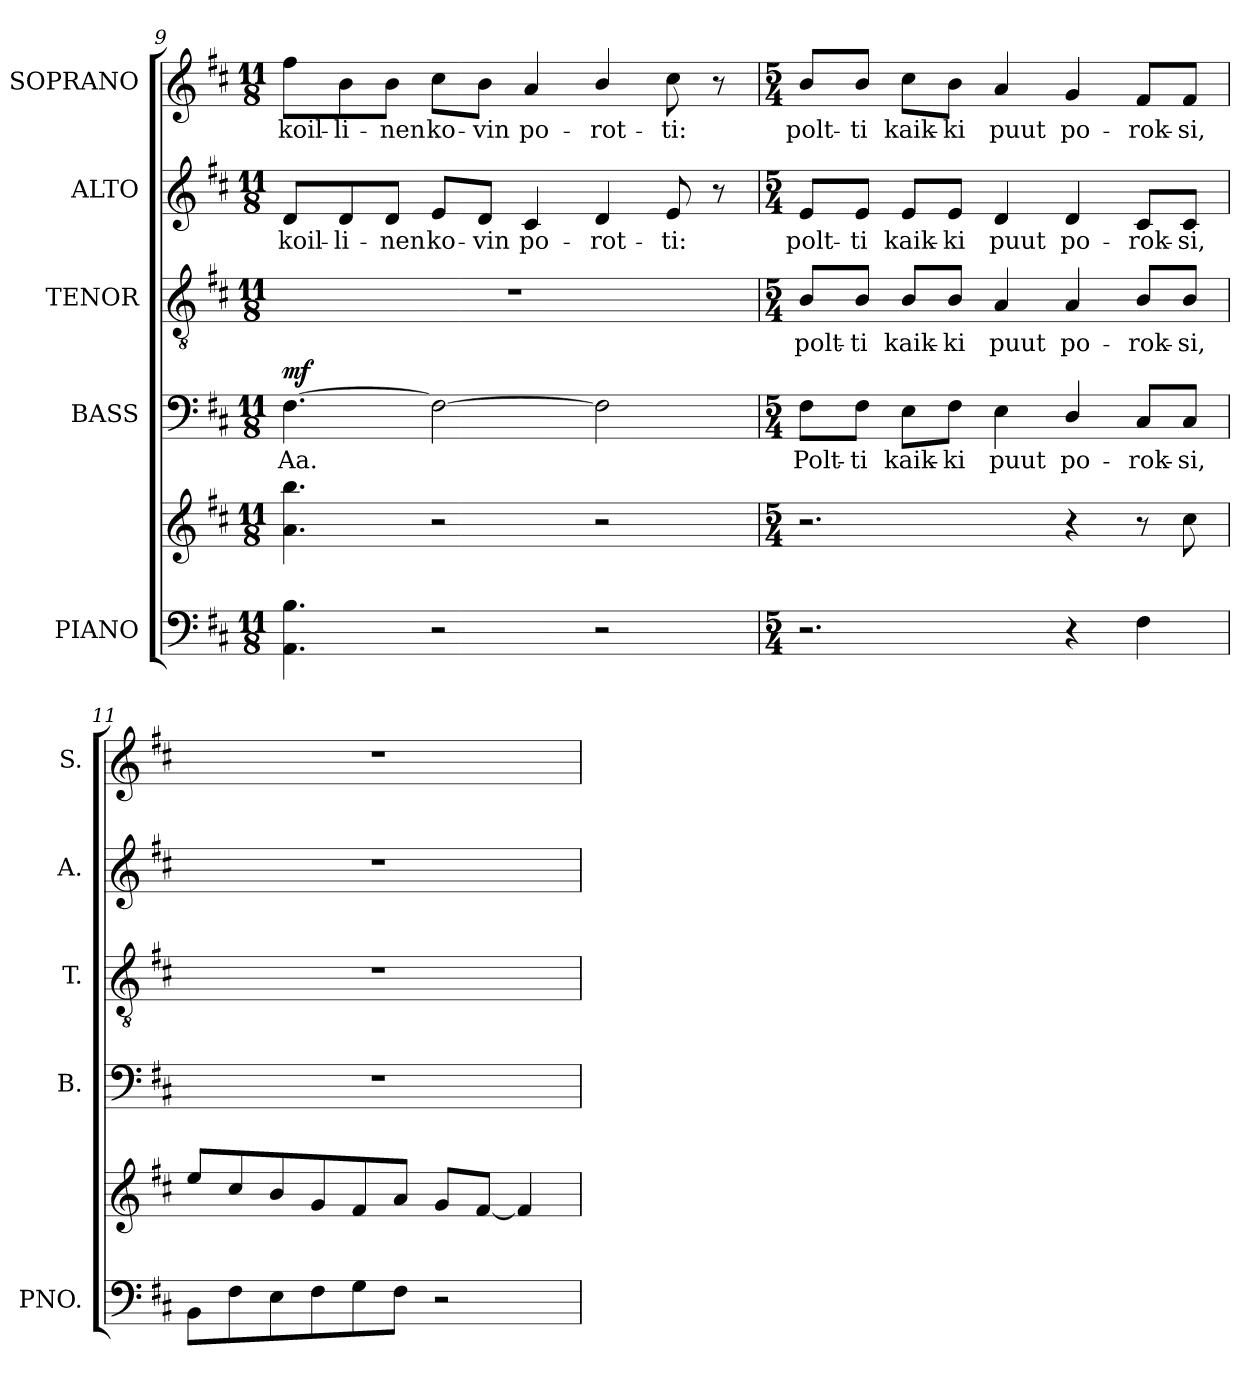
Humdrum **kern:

**kern	**kern	**kern	**text	**dynam	**kern	**text	**kern	**text	**kern	**text
*part5	*part5	*part4	*part4	*part4	*part3	*part3	*part2	*part2	*part1	*part1
*staff6	*staff5	*staff4	*staff4	*staff4	*staff3	*staff3	*staff2	*staff2	*staff1	*staff1
*I"PIANO	*	*I"BASS	*	*	*I"TENOR	*	*I"ALTO	*	*I"SOPRANO	*
*I'PNO.	*	*I'B.	*	*	*I'T.	*	*I'A.	*	*I'S.	*
!!LO:LB:g=z
*clefF4	*clefG2	*clefF4	*	*	*clefGv2	*	*clefG2	*	*clefG2	*
*	*	*	*	*	*ITrd7c12	*	*	*	*	*
*k[f#c#]	*k[f#c#]	*k[f#c#]	*	*	*k[f#c#]	*	*k[f#c#]	*	*k[f#c#]	*
*D:	*D:	*D:	*	*	*D:	*	*D:	*	*D:	*
*M11/8	*M11/8	*M11/8	*	*	*M11/8	*	*M11/8	*	*M11/8	*
=9	=9	=9	=9	=9	=9	=9	=9	=9	=9	=9
!	!	!	!LO:LY:b:color=#000000	!	!LO:N:vis=1	!	!	!	!	!
!	!	!	!	!	!	!	!	!LO:LY:b:color=#000000	!	!
!	!	!	!	!	!	!	!	!	!	!LO:LY:b:color=#000000
4.AAi\ 4.Bi	4.ai\ 4.bbi	[4.F#i\	Aa.	mf	8%11r	.	8di/L	koil-	8ff#i\L	koil-
!	!	!	!	!	!	!	!	!LO:LY:b:color=#000000	!	!
!	!	!	!	!	!	!	!	!	!	!LO:LY:b:color=#000000
.	.	.	.	.	.	.	8di/	-li-	8bi\	-li-
!	!	!	!	!	!	!	!	!LO:LY:b:color=#000000	!	!
!	!	!	!	!	!	!	!	!	!	!LO:LY:b:color=#000000
.	.	.	.	.	.	.	8di/J	-nen	8bi\J	-nen
!	!	!	!	!	!	!	!	!LO:LY:b:color=#000000	!	!
!	!	!	!	!	!	!	!	!	!	!LO:LY:b:color=#000000
2r	2r	2F#i\_	.	.	.	.	8ei/L	ko-	8cc#i\L	ko-
!	!	!	!	!	!	!	!	!LO:LY:b:color=#000000	!	!
!	!	!	!	!	!	!	!	!	!	!LO:LY:b:color=#000000
.	.	.	.	.	.	.	8di/J	-vin	8bi\J	-vin
!	!	!	!	!	!	!	!	!LO:LY:b:color=#000000	!	!
!	!	!	!	!	!	!	!	!	!	!LO:LY:b:color=#000000
.	.	.	.	.	.	.	4c#i/	po-	4ai/	po-
!	!	!	!	!	!	!	!	!LO:LY:b:color=#000000	!	!
!	!	!	!	!	!	!	!	!	!	!LO:LY:b:color=#000000
2r	2r	2F#i\]	.	.	.	.	4di/	-rot-	4bi/	-rot-
!	!	!	!	!	!	!	!	!LO:LY:b:color=#000000	!	!
!	!	!	!	!	!	!	!	!	!	!LO:LY:b:color=#000000
.	.	.	.	.	.	.	8ei/	-ti:	8cc#i\	-ti:
.	.	.	.	.	.	.	8r	.	8r	.
=10	=10	=10	=10	=10	=10	=10	=10	=10	=10	=10
*M5/4	*M5/4	*M5/4	*	*	*M5/4	*	*M5/4	*	*M5/4	*
!	!	!	!LO:LY:b:color=#000000	!	!	!	!	!	!	!
!	!	!	!	!	!	!LO:LY:b:color=#000000	!	!	!	!
!	!	!	!	!	!	!	!	!LO:LY:b:color=#000000	!	!
!	!	!	!	!	!	!	!	!	!	!LO:LY:b:color=#000000
2.r	2.r	8F#i\L	Polt-	.	8BBi/L	polt-	8ei/L	polt-	8bi/L	polt-
!	!	!	!LO:LY:b:color=#000000	!	!	!	!	!	!	!
!	!	!	!	!	!	!LO:LY:b:color=#000000	!	!	!	!
!	!	!	!	!	!	!	!	!LO:LY:b:color=#000000	!	!
!	!	!	!	!	!	!	!	!	!	!LO:LY:b:color=#000000
.	.	8F#i\J	-ti	.	8BBi/J	-ti	8ei/J	-ti	8bi/J	-ti
!	!	!	!LO:LY:b:color=#000000	!	!	!	!	!	!	!
!	!	!	!	!	!	!LO:LY:b:color=#000000	!	!	!	!
!	!	!	!	!	!	!	!	!LO:LY:b:color=#000000	!	!
!	!	!	!	!	!	!	!	!	!	!LO:LY:b:color=#000000
.	.	8Ei\L	kaik-	.	8BBi/L	kaik-	8ei/L	kaik-	8cc#i\L	kaik-
!	!	!	!LO:LY:b:color=#000000	!	!	!	!	!	!	!
!	!	!	!	!	!	!LO:LY:b:color=#000000	!	!	!	!
!	!	!	!	!	!	!	!	!LO:LY:b:color=#000000	!	!
!	!	!	!	!	!	!	!	!	!	!LO:LY:b:color=#000000
.	.	8F#i\J	-ki	.	8BBi/J	-ki	8ei/J	-ki	8bi\J	-ki
!	!	!	!LO:LY:b:color=#000000	!	!	!	!	!	!	!
!	!	!	!	!	!	!LO:LY:b:color=#000000	!	!	!	!
!	!	!	!	!	!	!	!	!LO:LY:b:color=#000000	!	!
!	!	!	!	!	!	!	!	!	!	!LO:LY:b:color=#000000
.	.	4Ei\	puut	.	4AAi/	puut	4di/	puut	4ai/	puut
!	!	!	!LO:LY:b:color=#000000	!	!	!	!	!	!	!
!	!	!	!	!	!	!LO:LY:b:color=#000000	!	!	!	!
!	!	!	!	!	!	!	!	!LO:LY:b:color=#000000	!	!
!	!	!	!	!	!	!	!	!	!	!LO:LY:b:color=#000000
4r	4r	4Di/	po-	.	4AAi/	po-	4di/	po-	4gi/	po-
!	!	!	!LO:LY:b:color=#000000	!	!	!	!	!	!	!
!	!	!	!	!	!	!LO:LY:b:color=#000000	!	!	!	!
!	!	!	!	!	!	!	!	!LO:LY:b:color=#000000	!	!
!	!	!	!	!	!	!	!	!	!	!LO:LY:b:color=#000000
4F#i\	8r	8C#i/L	-rok-	.	8BBi/L	-rok-	8c#i/L	-rok-	8f#i/L	-rok-
!	!	!	!LO:LY:b:color=#000000	!	!	!	!	!	!	!
!	!	!	!	!	!	!LO:LY:b:color=#000000	!	!	!	!
!	!	!	!	!	!	!	!	!LO:LY:b:color=#000000	!	!
!	!	!	!	!	!	!	!	!	!	!LO:LY:b:color=#000000
.	8cc#i\	8C#i/J	-si,	.	8BBi/J	-si,	8c#i/J	-si,	8f#i/J	-si,
=11	=11	=11	=11	=11	=11	=11	=11	=11	=11	=11
!	!	!LO:N:vis=1	!	!	!LO:N:vis=1	!	!LO:N:vis=1	!	!LO:N:vis=1	!
8BBi\L	8eei/L	4%5r	.	.	4%5r	.	4%5r	.	4%5r	.
8F#i\	8cc#i/	.	.	.	.	.	.	.	.	.
8Ei\	8bi/	.	.	.	.	.	.	.	.	.
8F#i\	8gi/	.	.	.	.	.	.	.	.	.
8Gi\	8f#i/	.	.	.	.	.	.	.	.	.
8F#i\J	8ai/J	.	.	.	.	.	.	.	.	.
2r	8gi/L	.	.	.	.	.	.	.	.	.
.	[8f#i/J	.	.	.	.	.	.	.	.	.
.	4f#i/]	.	.	.	.	.	.	.	.	.
=	=	=	=	=	=	=	=	=	=	=
*-	*-	*-	*-	*-	*-	*-	*-	*-	*-	*-
